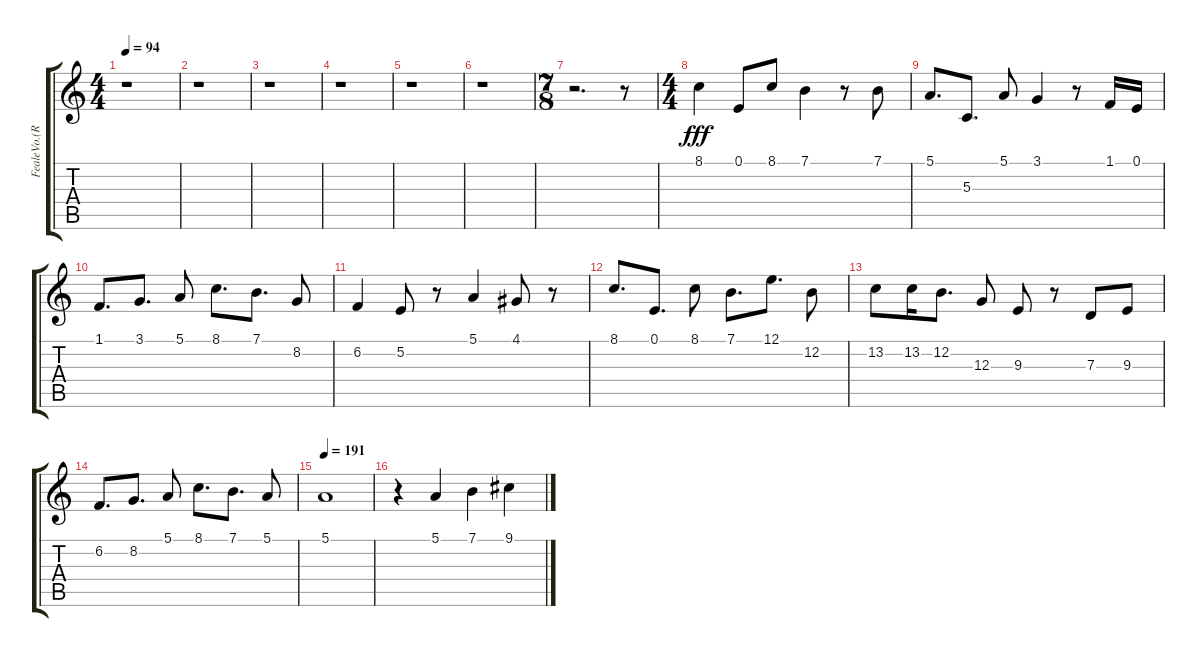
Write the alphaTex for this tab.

\track ("FealeVo.(Rch.)" "FealeVo.(R") {instrument tenorsax}
\staff {score tabs}
\tuning (E4 B3 G3 D3 A2 E2) {hide}
\ts (4 4)
\tempo 94
\clef g2
\ks c
r.1{dy f} |
r.1 |
r.1 |
r.1 |
r.1 |
r.1 |
\ts (7 8)
r.2{d} r.8 |
\ts (4 4)
8.1.4{dy fff} 0.1.8 8.1.8 7.1.4 r.8 7.1.8 |
5.1.8{d} 5.3.8{d} 5.1.8 3.1.4 r.8 1.1.16 0.1.16 |
1.1.8{d} 3.1.8{d} 5.1.8 8.1.8{d} 7.1.8{d} 8.2.8 |
6.2.4 5.2.8 r.8 5.1.4 4.1.8 r.8 |
8.1.8{d} 0.1.8{d} 8.1.8 7.1.8{d} 12.1.8{d} 12.2.8 |
13.2.8 13.2.16 12.2.8{d} 12.3.8 9.3.8 r.8 7.3.8 9.3.8 |
6.2.8{d} 8.2.8{d} 5.1.8 8.1.8{d} 7.1.8{d} 5.1.8 |
\tempo 191
5.1.1 |
r.4 5.1.4 7.1.4 9.1.4
